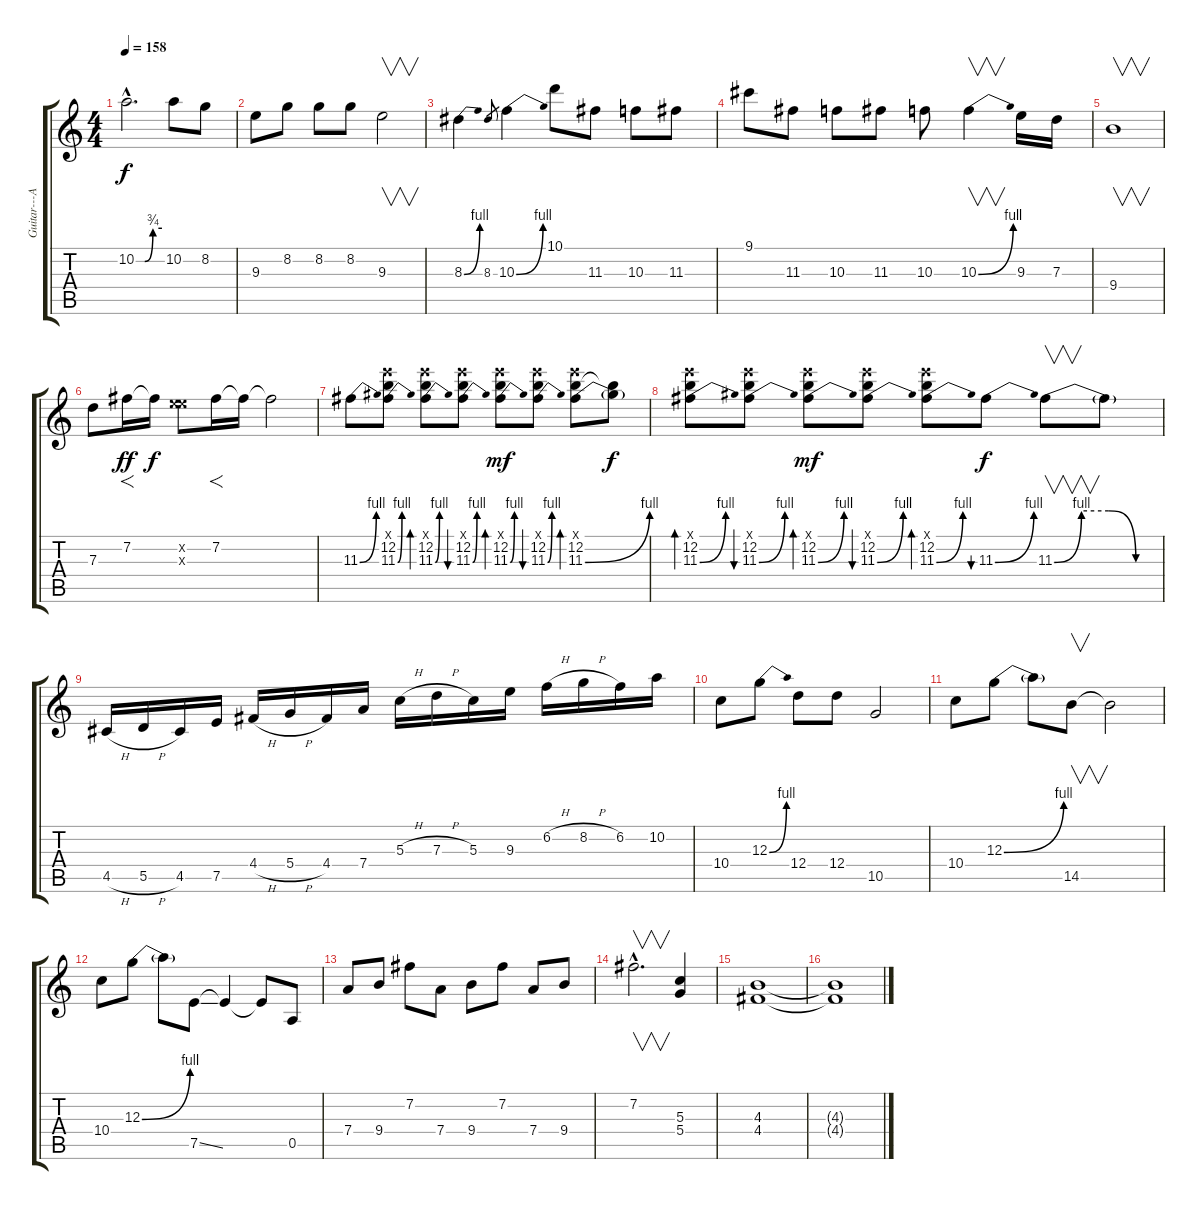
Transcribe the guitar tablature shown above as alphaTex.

\track ("Guitar---Ar Paul" "Guitar---A") {instrument overdrivenguitar}
\staff {score tabs}
\tuning (E4 B3 G3 D3 A2 E2) {hide}
\ts (4 4)
\tempo 158
\clef g2
\ks c
10.2{be (custom 0 0 20 0 39 3 60 3) hac}.2{d dy f} 10.2.8 8.2.8 |
9.3.8 8.2.8 8.2.8 8.2.8 9.3.2{v} |
8.3{be (bend 0 0 60 4)}.4 8.3.8{gr} 10.3{be (bend 0 0 60 4)}.4 10.1.8 11.3.8 10.3.8 11.3.8 |
9.1.8 11.3.8 10.3.8 11.3.8 10.3.8 10.3{be (bend 0 0 60 4)}.4{v} 9.3.16 7.3.16 |
9.4.1{v} |
7.3.8 7.2.16{f dy ff} 7.2{t}.16{dy f} (5.2{x} 9.3{x}).8 7.2.16{f} 7.2{t}.16 7.2{t}.2 |
11.3{be (bend 0 0 60 4)}.8 (12.1{x} 12.2 11.3{be (bend 0 0 60 4)}).8 (12.1{x} 12.2 11.3{be (bend 0 0 60 4)}).8{bd 30} (12.1{x} 12.2 11.3{be (bend 0 0 60 4)}).8{bu 30} (12.1{x} 12.2 11.3{be (bend 0 0 60 4)}).8{bd 30 dy mf} (12.1{x} 12.2 11.3{be (bend 0 0 60 4)}).8{bu 30} (12.1{x} 12.2 11.3{be (bend 0 0 60 4)}).8{bd 30} (12.2{t} 11.3{t}).8{dy f} |
(12.1{x} 12.2 11.3{be (bend 0 0 60 4)}).8{bd 240} (12.1{x} 12.2 11.3{be (bend 0 0 60 4)}).8{bu 30} (12.1{x} 12.2 11.3{be (bend 0 0 60 4)}).8{bd 30 dy mf} (12.1{x} 12.2 11.3{be (bend 0 0 60 4)}).8{bu 30} (12.1{x} 12.2 11.3{be (bend 0 0 60 4)}).8{bd 30} 11.3{be (bend 0 0 60 4)}.8{bu 30 dy f} 11.3{be (custom 0 0 15 4 30 4 45 0 60 0)}.8{v} 11.3{t}.8 |
4.5{h}.16 5.5{h}.16 4.5.16 7.5.16 4.4{h}.16 5.4{h}.16 4.4.16 7.4.16 5.3{h}.16 7.3{h}.16 5.3.16 9.3.16 6.2{h}.16 8.2{h}.16 6.2.16 10.2.16 |
10.4.8 12.3{be (bend 0 0 60 4)}.8 12.4.8 12.4.8 10.5.2 |
10.4.8 12.3{be (bend 0 0 60 4)}.8 12.3{t}.8 14.5.8{v} 14.5{t}.2 |
10.4.8 12.3{be (bend 0 0 60 4)}.8 12.3{t}.8 7.5{ss}.8 7.5{t}.4 7.5{t}.8 0.5.8 |
7.4.8 9.4.8 7.2.8 7.4.8 9.4.8 7.2.8 7.4.8 9.4.8 |
7.2{hac}.2{v d} (5.3 5.4).4 |
(4.3 4.4).1 |
(4.3{t} 4.4{t}).1
